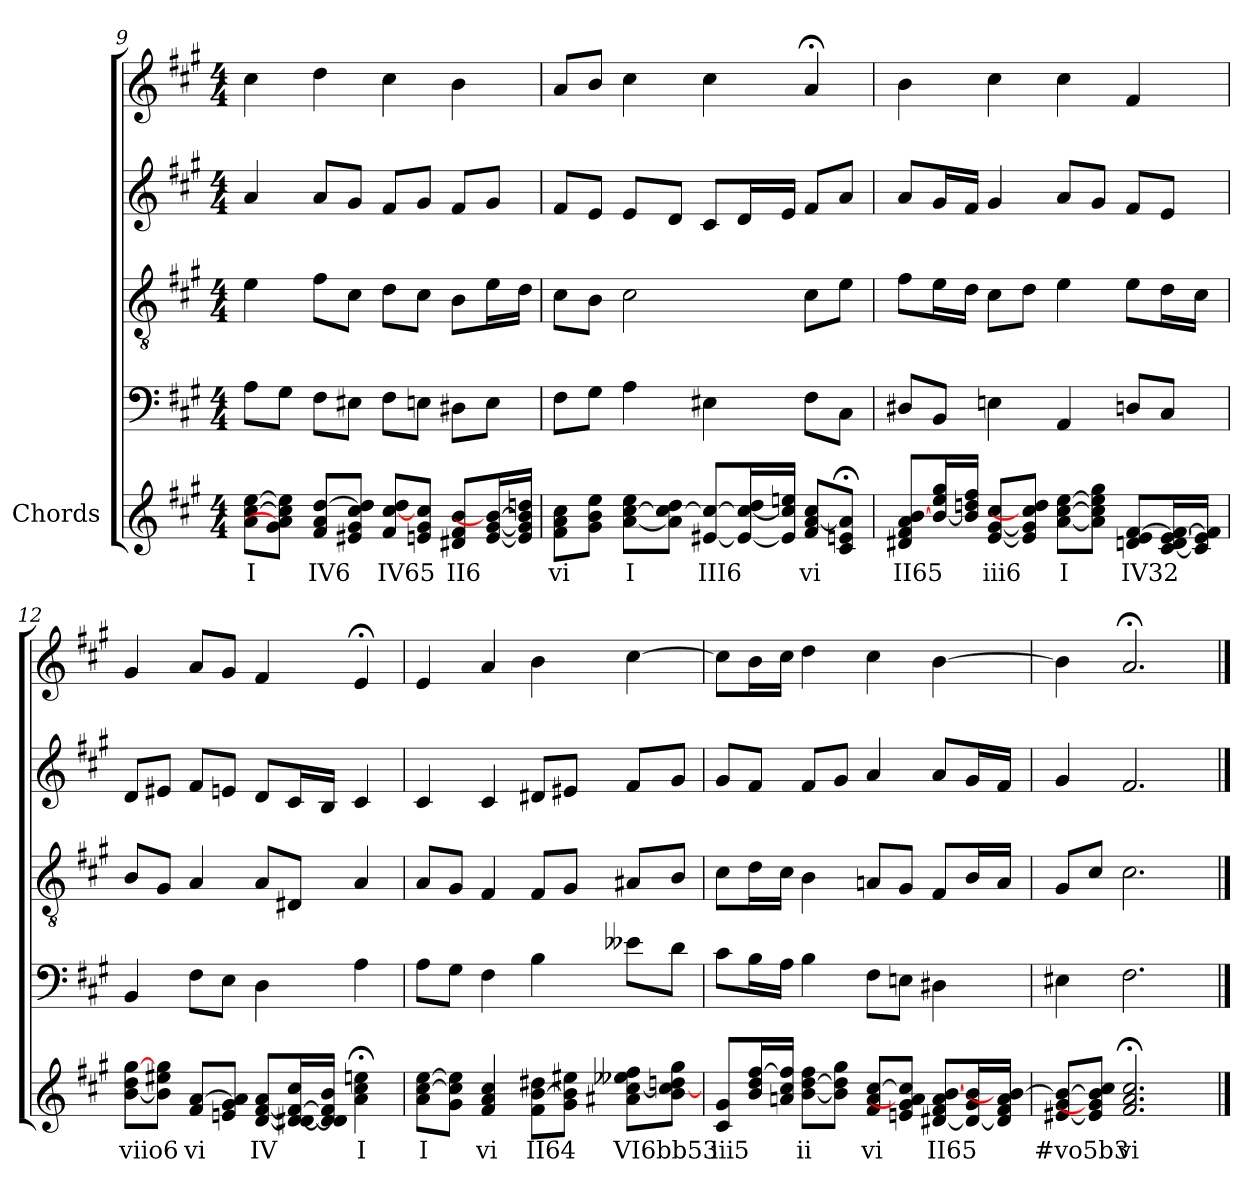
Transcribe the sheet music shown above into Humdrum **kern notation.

**kern	**text	**kern	**kern	**kern	**kern
*part5	*part5	*part4	*part3	*part2	*part1
*staff5	*staff5	*staff4	*staff3	*staff2	*staff1
*I"Chords	*	*	*	*	*
*clefG2	*	*clefF4	*clefGv2	*clefG2	*clefG2
*k[f#c#g#]	*	*k[f#c#g#]	*k[f#c#g#]	*k[f#c#g#]	*k[f#c#g#]
*M4/4	*	*M4/4	*M4/4	*M4/4	*M4/4
=9	=9	=9	=9	=9	=9
8a\ [8cc# [8eeL	I	8A\L	4e\	4a/	4cc#\
8g#\ 8a] 8cc#] 8ee]J	.	8G#\J	.	.	.
8f#/ 8a [8ddL	IV6	8F#\L	8f#\L	8a/L	4dd\
8e#X/ 8g# 8cc# 8dd]J	.	8E#X\J	8c#\J	8g#/J	.
8f#/ [8cc# 8ddL	IV65	8F#\L	8d\L	8f#/L	4cc#\
8en/ 8g# 8cc#J	.	8En\J	8c#\J	8g#/J	.
8d#X/ 8f# 8bL	II6	8D#X\L	8B\L	8f#/L	4b\
[16e/ [16g# 16b_L	.	8E\J	16e\L	8g#/J	.
16e/] 16g#] 16b] 16ddnJJ	.	.	16d\JJ	.	.
!!LO:LB:g=z
=10	=10	=10	=10	=10	=10
8f#\ 8a 8cc#L	vi	8F#\L	8c#\L	8f#/L	8a/L
8g#\ 8b 8eeJ	.	8G#\J	8B\J	8e/J	8b/J
[8a\ [8cc# 8eeL	I	4A\	2c#\	8e/L	4cc#\
8a\] 8cc#_ 8ddJ	.	.	.	8d/J	.
[8e#X/ 8cc#_L	III6	4E#X\	.	8c#/L	4cc#\
16e#/_ 16cc#_ 16ddL	.	.	.	16d/L	.
16e#/] 16cc#] 16eenJJ	.	.	.	16e/JJ	.
8f#/ [8a 8cc#L	vi	8F#\L	8c#\L	8f#/L	4a;/
8c#/; 8en; 8a];J	.	8C#\J	8e\J	8a/J	.
=11	=11	=11	=11	=11	=11
8d#X/ 8f# 8a [8bL	II65	8D#X/L	8f#\L	8a/L	4b\
[16b/ 16ee 16gg#L	.	8BB/J	16e\L	16g#/L	.
16b/] 16ddn 16ff#JJ	.	.	16d\JJ	16f#/JJ	.
[8e/ [8g# 8cc#L	iii6	4En\	8c#\L	4g#/	4cc#\
8e/] 8g#] 8cc#] 8ddJ	.	.	8d\J	.	.
[8a\ [8cc# [8eeL	I	4AA/	4e\	8a/L	4cc#\
8a\] 8cc#] 8ee] 8gg#J	.	.	.	8g#/J	.
8dn/ 8e [8f#L	IV32	8Dn/L	8e\L	8f#/L	4f#/
[16c#/ 16d [16e 16f#_L	.	8C#/J	16d\L	8e/J	.
16c#/] 16e] 16f#]JJ	.	.	16c#\JJ	.	.
=12	=12	=12	=12	=12	=12
[8b\ 8dd [8gg#L	viio6	4BB/	8B/L	8d/L	4g#/
8b\] 8ee#X 8gg#J	.	.	8G#/J	8e#X/J	.
8f#/ [8aL	vi	8F#\L	4A/	8f#/L	8a/L
8en/ 8g# 8a]J	.	8E\J	.	8en/J	8g#/J
[8d/ [8f# 8aL	IV	4D\	8A/L	8d/L	4f#/
16d/_ [16d#X 16f#_ 16cc#L	.	.	8D#X/J	16c#/L	.
16d/] 16d#] 16f#] 16bJJ	.	.	.	16B/JJ	.
4a; 4cc#; 4een;	I	4A\	4A/	4c#/	4e;/
=13	=13	=13	=13	=13	=13
8a\ [8cc# [8eeL	I	8A\L	8A/L	4c#/	4e/
8g#\ 8cc#] 8ee]J	.	8G#\J	8G#/J	.	.
4f# 4a 4cc#	vi	4F#\	4F#/	4c#/	4a/
8f#\ [8b 8dd#XL	II64	4B\	8F#/L	8d#X/L	4b\
8g#\ 8b] 8ee#XJ	.	.	8G#/J	8e#X/J	.
8a#X\ [8cc# 8ee--X 8ff#L	VI6bb53	8e--X\L	8A#X/L	8f#/L	[4cc#\
8b\ 8cc#_ 8ddn 8gg#J	.	8d\J	8B/J	8g#/J	.
!!LO:PB:g=z
=14	=14	=14	=14	=14	=14
8c#/ 8g#L	iii5	8c#\L	8c#\L	8g#/L	8cc#\L]
16b/ 16dd [16ff#L	.	16B\L	16d\L	8f#/J	16b\L
16an/ 16cc# 16ff#]JJ	.	16A\JJ	16c#\JJ	.	16cc#\JJ
[8b\ [8dd 8ff#L	ii	4B\	4B\	8f#/L	4dd\
8b\] 8dd] 8gg#J	.	.	.	8g#/J	.
8f#/ 8a [8cc#L	vi	8F#\L	8An/L	4a/	4cc#\
8en/ 8g# 8a] 8cc#]J	.	8En\J	8G#/J	.	.
[8d#X/ 8f# 8a [8bL	II65	4D#X\	8F#/L	8a/L	[4b\
16d#/_ 16g# 16bL	.	.	16B/L	16g#/L	.
16d#/] 16f# 16a 16b_JJ	.	.	16A/JJ	16f#/JJ	.
=15	=15	=15	=15	=15	=15
[8e#X/ 8g# 8b_L	#vo5b3	4E#X\	8G#/L	4g#/	4b\]
8e#/] 8g#] 8b] 8cc#J	.	.	8c#/J	.	.
2.f#; 2.a; 2.cc#;	vi	2.F#\	2.c#\	2.f#/	2.a;/
==	==	==	==	==	==
*-	*-	*-	*-	*-	*-
